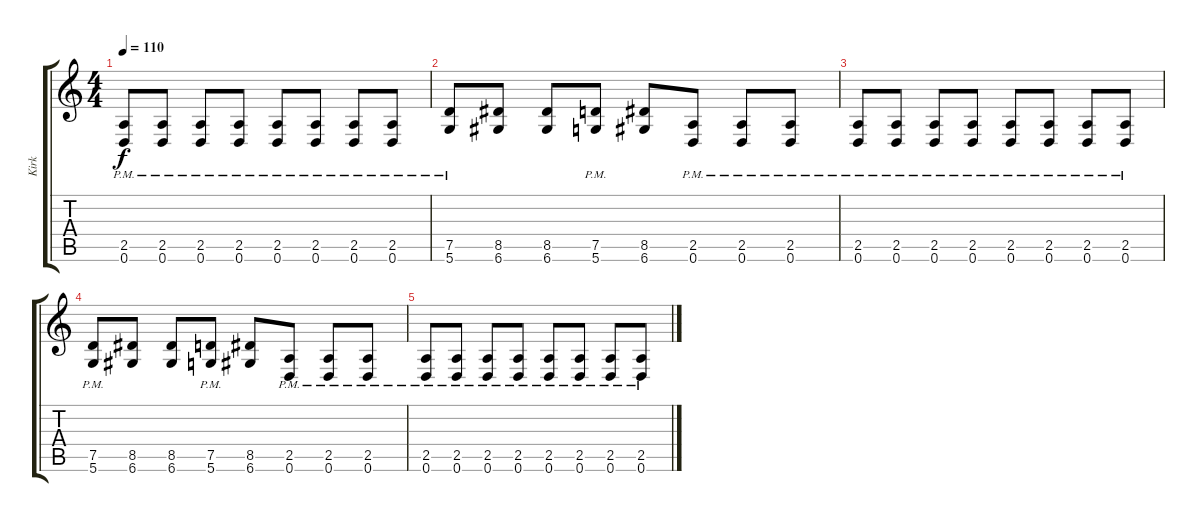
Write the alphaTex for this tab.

\track ("Kirk" "Kirk") {instrument distortionguitar}
\staff {score tabs}
\tuning (D4 A3 F3 C3 G2 D2) {hide}
\ts (4 4)
\tempo 110
\clef g2
\ks c
(2.5{pm} 0.6{pm}).8{dy f} (2.5{pm} 0.6{pm}).8 (2.5{pm} 0.6{pm}).8 (2.5{pm} 0.6{pm}).8 (2.5{pm} 0.6{pm}).8 (2.5{pm} 0.6{pm}).8 (2.5{pm} 0.6{pm}).8 (2.5{pm} 0.6{pm}).8 |
(7.5{pm} 5.6{pm}).8 (8.5 6.6).8 (8.5 6.6).8 (7.5{pm} 5.6{pm}).8 (8.5 6.6).8 (2.5{pm} 0.6{pm}).8 (2.5{pm} 0.6{pm}).8 (2.5{pm} 0.6{pm}).8 |
(2.5{pm} 0.6{pm}).8 (2.5{pm} 0.6{pm}).8 (2.5{pm} 0.6{pm}).8 (2.5{pm} 0.6{pm}).8 (2.5{pm} 0.6{pm}).8 (2.5{pm} 0.6{pm}).8 (2.5{pm} 0.6{pm}).8 (2.5{pm} 0.6{pm}).8 |
(7.5{pm} 5.6{pm}).8 (8.5 6.6).8 (8.5 6.6).8 (7.5{pm} 5.6{pm}).8 (8.5 6.6).8 (2.5{pm} 0.6{pm}).8 (2.5{pm} 0.6{pm}).8 (2.5{pm} 0.6{pm}).8 |
(2.5{pm} 0.6{pm}).8 (2.5{pm} 0.6{pm}).8 (2.5{pm} 0.6{pm}).8 (2.5{pm} 0.6{pm}).8 (2.5{pm} 0.6{pm}).8 (2.5{pm} 0.6{pm}).8 (2.5{pm} 0.6{pm}).8 (2.5{pm} 0.6{pm}).8
